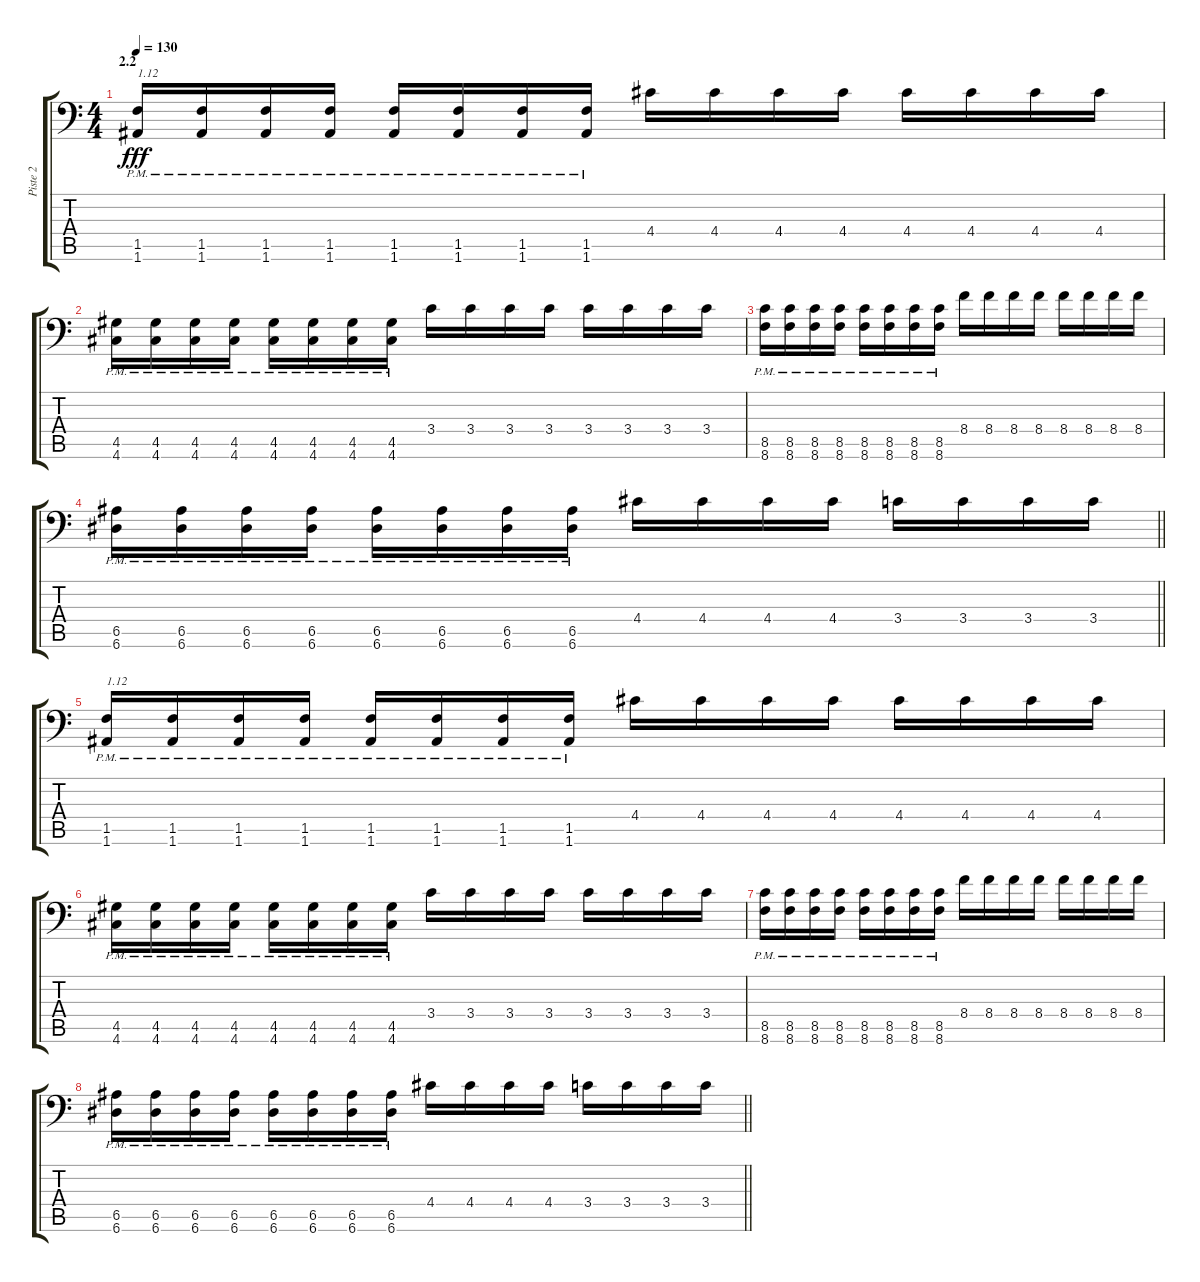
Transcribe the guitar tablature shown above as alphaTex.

\track ("Piste 2" "Piste 2") {instrument distortionguitar}
\staff {score tabs}
\tuning (B3 Gb3 D3 A2 E2 A1) {hide}
\ts (4 4)
\section ("" "2.2")
\tempo 130
\clef f4
\ks c
(1.5{pm} 1.6{pm}).16{txt "1.12" dy fff} (1.5{pm} 1.6{pm}).16 (1.5{pm} 1.6{pm}).16 (1.5{pm} 1.6{pm}).16 (1.5{pm} 1.6{pm}).16 (1.5{pm} 1.6{pm}).16 (1.5{pm} 1.6{pm}).16 (1.5{pm} 1.6{pm}).16 4.4.16 4.4.16 4.4.16 4.4.16 4.4.16 4.4.16 4.4.16 4.4.16 |
(4.5{pm} 4.6{pm}).16 (4.5{pm} 4.6{pm}).16 (4.5{pm} 4.6{pm}).16 (4.5{pm} 4.6{pm}).16 (4.5{pm} 4.6{pm}).16 (4.5{pm} 4.6{pm}).16 (4.5{pm} 4.6{pm}).16 (4.5{pm} 4.6{pm}).16 3.4.16 3.4.16 3.4.16 3.4.16 3.4.16 3.4.16 3.4.16 3.4.16 |
(8.5{pm} 8.6{pm}).16 (8.5{pm} 8.6{pm}).16 (8.5{pm} 8.6{pm}).16 (8.5{pm} 8.6{pm}).16 (8.5{pm} 8.6{pm}).16 (8.5{pm} 8.6{pm}).16 (8.5{pm} 8.6{pm}).16 (8.5{pm} 8.6{pm}).16 8.4.16 8.4.16 8.4.16 8.4.16 8.4.16 8.4.16 8.4.16 8.4.16 |
\barLineRight lightlight
(6.5{pm} 6.6{pm}).16 (6.5{pm} 6.6{pm}).16 (6.5{pm} 6.6{pm}).16 (6.5{pm} 6.6{pm}).16 (6.5{pm} 6.6{pm}).16 (6.5{pm} 6.6{pm}).16 (6.5{pm} 6.6{pm}).16 (6.5{pm} 6.6{pm}).16 4.4.16 4.4.16 4.4.16 4.4.16 3.4.16 3.4.16 3.4.16 3.4.16 |
(1.5{pm} 1.6{pm}).16{txt "1.12"} (1.5{pm} 1.6{pm}).16 (1.5{pm} 1.6{pm}).16 (1.5{pm} 1.6{pm}).16 (1.5{pm} 1.6{pm}).16 (1.5{pm} 1.6{pm}).16 (1.5{pm} 1.6{pm}).16 (1.5{pm} 1.6{pm}).16 4.4.16 4.4.16 4.4.16 4.4.16 4.4.16 4.4.16 4.4.16 4.4.16 |
(4.5{pm} 4.6{pm}).16 (4.5{pm} 4.6{pm}).16 (4.5{pm} 4.6{pm}).16 (4.5{pm} 4.6{pm}).16 (4.5{pm} 4.6{pm}).16 (4.5{pm} 4.6{pm}).16 (4.5{pm} 4.6{pm}).16 (4.5{pm} 4.6{pm}).16 3.4.16 3.4.16 3.4.16 3.4.16 3.4.16 3.4.16 3.4.16 3.4.16 |
(8.5{pm} 8.6{pm}).16 (8.5{pm} 8.6{pm}).16 (8.5{pm} 8.6{pm}).16 (8.5{pm} 8.6{pm}).16 (8.5{pm} 8.6{pm}).16 (8.5{pm} 8.6{pm}).16 (8.5{pm} 8.6{pm}).16 (8.5{pm} 8.6{pm}).16 8.4.16 8.4.16 8.4.16 8.4.16 8.4.16 8.4.16 8.4.16 8.4.16 |
\barLineRight lightlight
(6.5{pm} 6.6{pm}).16 (6.5{pm} 6.6{pm}).16 (6.5{pm} 6.6{pm}).16 (6.5{pm} 6.6{pm}).16 (6.5{pm} 6.6{pm}).16 (6.5{pm} 6.6{pm}).16 (6.5{pm} 6.6{pm}).16 (6.5{pm} 6.6{pm}).16 4.4.16 4.4.16 4.4.16 4.4.16 3.4.16 3.4.16 3.4.16 3.4.16
